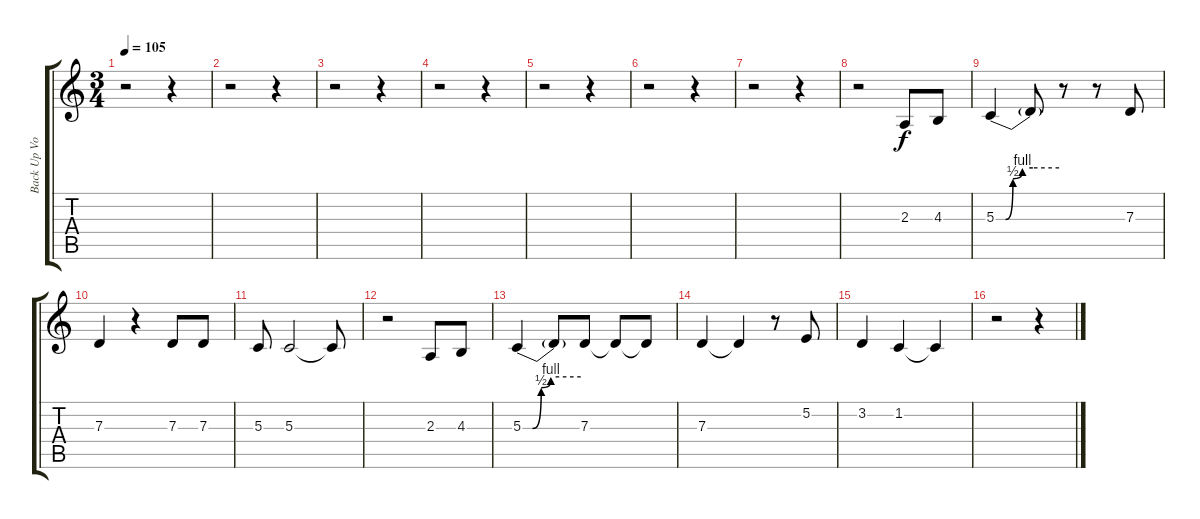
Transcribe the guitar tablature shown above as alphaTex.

\track ("Back Up Vocals" "Back Up Vo") {instrument lead2sawtooth}
\staff {score tabs}
\tuning (E4 B3 G3 D3 A2 E2) {hide}
\ts (3 4)
\tempo 105
\clef g2
\ks c
r.2{dy f} r.4 |
r.2 r.4 |
r.2 r.4 |
r.2 r.4 |
r.2 r.4 |
r.2 r.4 |
r.2 r.4 |
r.2 2.3.8 4.3.8 |
5.3{be (custom 0 0 9 0 16 2 25 4 35 4 60 4)}.4 5.3{t}.8 r.8 r.8 7.3.8 |
7.3.4 r.4 7.3.8 7.3.8 |
5.3.8 5.3.2 5.3{t}.8 |
r.2 2.3.8 4.3.8 |
5.3{be (custom 0 0 10 0 19 2 29 4 60 4)}.4 5.3{t}.8 7.3.8 7.3{t}.8 7.3{t}.8 |
7.3.4 7.3{t}.4 r.8 5.2.8 |
3.2.4 1.2.4 1.2{t}.4 |
r.2 r.4
